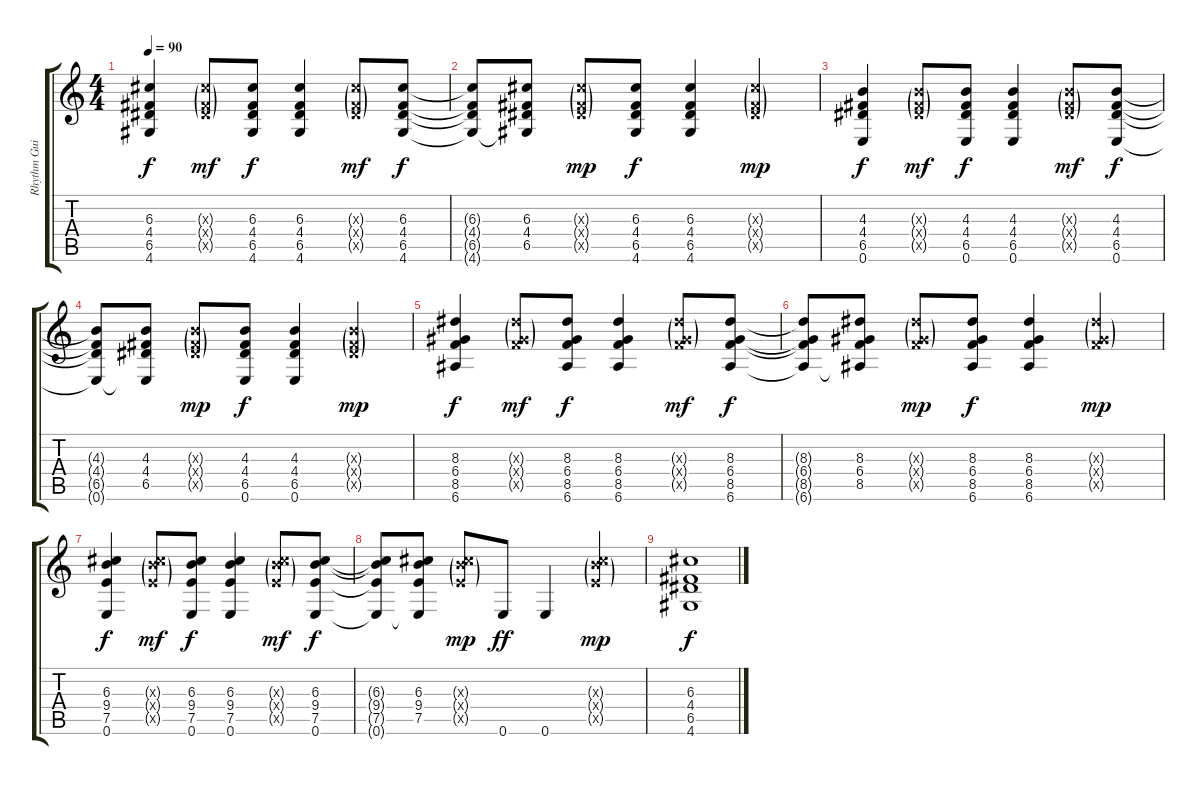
\track ("Rhythm Guitar (Eirik)" "Rhythm Gui") {instrument acousticguitarnylon}
\staff {score tabs}
\tuning (E4 B3 G3 D3 A2 E2) {hide}
\ts (4 4)
\tempo 90
\clef g2
\ks c
(6.3 4.4 6.5 4.6).4{dy f} (6.3{g x} 4.4{g x} 6.5{g x}).8{dy mf} (6.3 4.4 6.5 4.6).8{dy f} (6.3 4.4 6.5 4.6).4 (6.3{g x} 4.4{g x} 6.5{g x}).8{dy mf} (6.3 4.4 6.5 4.6).8{dy f} |
(6.3{t} 4.4{t} 6.5{t} 4.6{t}).8 (6.3 4.4 6.5 4.6{t}).8 (6.3{g x} 4.4{g x} 6.5{g x}).8{dy mp} (6.3 4.4 6.5 4.6).8{dy f} (6.3 4.4 6.5 4.6).4 (6.3{g x} 4.4{g x} 6.5{g x}).4{dy mp} |
(4.3 4.4 6.5 0.6).4{dy f} (4.3{g x} 4.4{g x} 6.5{g x}).8{dy mf} (4.3 4.4 6.5 0.6).8{dy f} (4.3 4.4 6.5 0.6).4 (4.3{g x} 4.4{g x} 6.5{g x}).8{dy mf} (4.3 4.4 6.5 0.6).8{dy f} |
(4.3{t} 4.4{t} 6.5{t} 0.6{t}).8 (4.3 4.4 6.5 0.6{t}).8 (4.3{g x} 4.4{g x} 6.5{g x}).8{dy mp} (4.3 4.4 6.5 0.6).8{dy f} (4.3 4.4 6.5 0.6).4 (4.3{g x} 4.4{g x} 6.5{g x}).4{dy mp} |
(8.3 6.4 8.5 6.6).4{dy f} (8.3{g x} 6.4{g x} 8.5{g x}).8{dy mf} (8.3 6.4 8.5 6.6).8{dy f} (8.3 6.4 8.5 6.6).4 (8.3{g x} 6.4{g x} 8.5{g x}).8{dy mf} (8.3 6.4 8.5 6.6).8{dy f} |
(8.3{t} 6.4{t} 8.5{t} 6.6{t}).8 (8.3 6.4 8.5 6.6{t}).8 (8.3{g x} 6.4{g x} 8.5{g x}).8{dy mp} (8.3 6.4 8.5 6.6).8{dy f} (8.3 6.4 8.5 6.6).4 (8.3{g x} 6.4{g x} 8.5{g x}).4{dy mp} |
(6.3 9.4 7.5 0.6).4{dy f} (6.3{g x} 9.4{g x} 7.5{g x}).8{dy mf} (6.3 9.4 7.5 0.6).8{dy f} (6.3 9.4 7.5 0.6).4 (6.3{g x} 9.4{g x} 7.5{g x}).8{dy mf} (6.3 9.4 7.5 0.6).8{dy f} |
(6.3{t} 9.4{t} 7.5{t} 0.6{t}).8 (6.3 9.4 7.5 0.6{t}).8 (6.3{g x} 9.4{g x} 7.5{g x}).8{dy mp} 0.6.8{dy ff} 0.6.4 (6.3{g x} 9.4{g x} 7.5{g x}).4{dy mp} |
(6.3 4.4 6.5 4.6).1{dy f}
